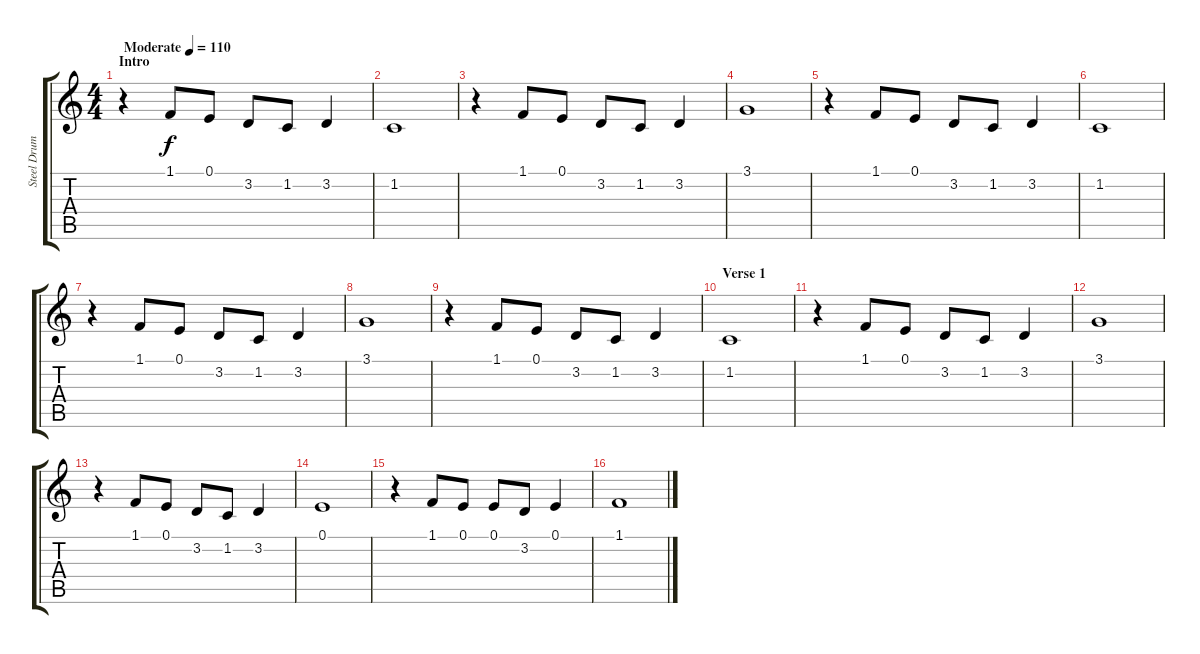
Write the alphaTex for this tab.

\track ("Steel Drums" "Steel Drum") {instrument steeldrums}
\staff {score tabs}
\tuning (E4 B3 G3 D3 A2 E2) {hide}
\ts (4 4)
\section ("" "Intro")
\tempo (110 "Moderate")
\clef g2
\ks c
r.4{dy f instrument steeldrums} 1.1.8 0.1.8 3.2.8 1.2.8 3.2.4 |
1.2.1 |
r.4 1.1.8 0.1.8 3.2.8 1.2.8 3.2.4 |
3.1.1 |
r.4 1.1.8 0.1.8 3.2.8 1.2.8 3.2.4 |
1.2.1 |
r.4 1.1.8 0.1.8 3.2.8 1.2.8 3.2.4 |
3.1.1 |
r.4 1.1.8 0.1.8 3.2.8 1.2.8 3.2.4 |
\section ("" "Verse 1")
1.2.1 |
r.4 1.1.8 0.1.8 3.2.8 1.2.8 3.2.4 |
3.1.1 |
r.4 1.1.8 0.1.8 3.2.8 1.2.8 3.2.4 |
0.1.1 |
r.4 1.1.8 0.1.8 0.1.8 3.2.8 0.1.4 |
1.1.1
